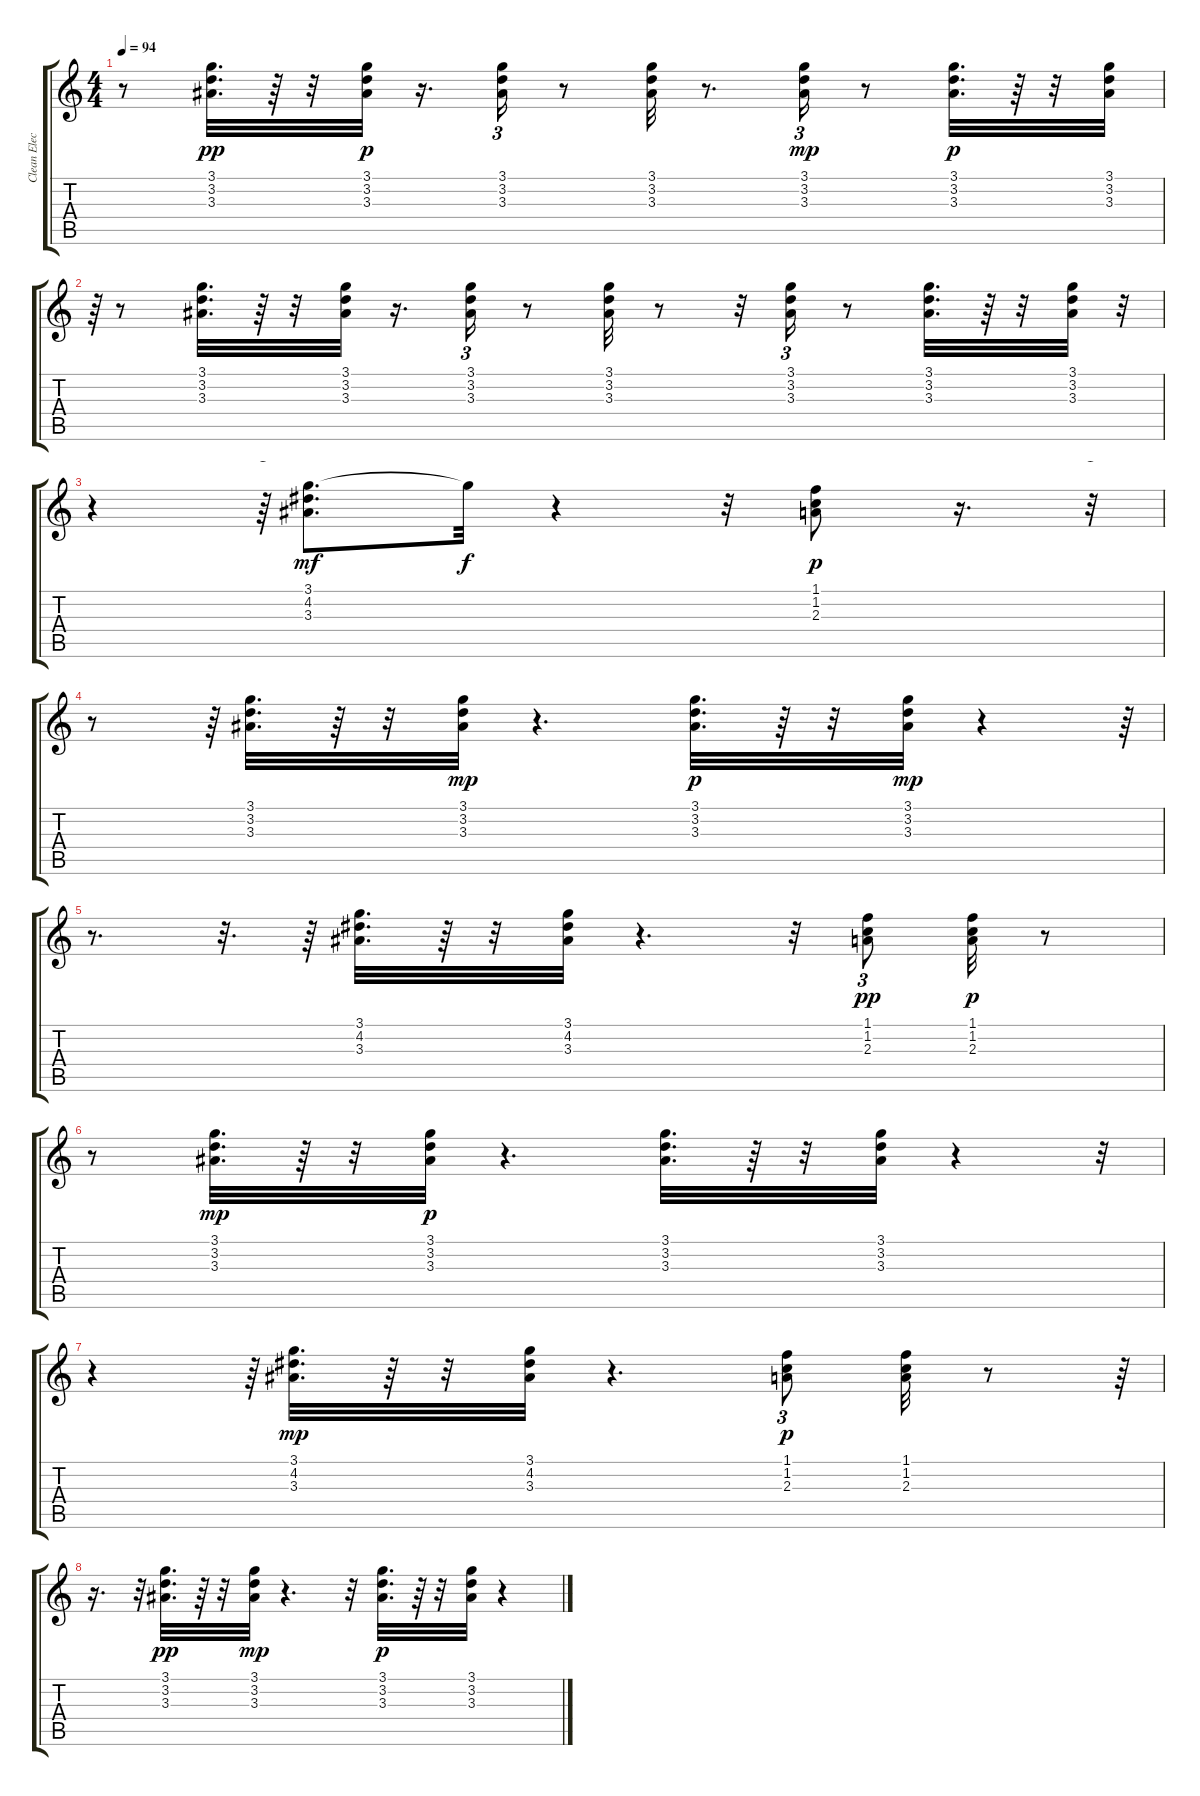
\track ("Clean Electric" "Clean Elec") {instrument electricguitarclean}
\staff {score tabs}
\tuning (E4 B3 G3 D3 A2 E2) {hide}
\ts (4 4)
\tempo 94
\clef g2
\ks c
r.8{dy p} (3.1 3.2 3.3).32{d dy pp} r.64 r.32 (3.1 3.2 3.3).32{dy p} r.16{d} (3.1 3.2 3.3).16{tu (3 2)} r.8 (3.1 3.2 3.3).32 r.8{d} (3.1 3.2 3.3).16{tu (3 2) dy mp} r.8 (3.1 3.2 3.3).32{d dy p} r.64 r.32 (3.1 3.2 3.3).32 |
r.64{tu (3 2)} r.8 (3.1 3.2 3.3).32{d} r.64 r.32 (3.1 3.2 3.3).32 r.16{d} (3.1 3.2 3.3).16{tu (3 2)} r.8 (3.1 3.2 3.3).32 r.8 r.32 (3.1 3.2 3.3).16{tu (3 2)} r.8 (3.1 3.2 3.3).32{d} r.64 r.32 (3.1 3.2 3.3).32 r.32{tu (3 2)} |
r.4 r.64{tu (3 2)} (3.1 4.2 3.3).8{d dy mf} 3.1{t}.32{dy f} r.4 r.32 (1.1 1.2 2.3).8{dy p} r.16{d} r.32{tu (3 2)} |
r.8 r.64{tu (3 2)} (3.1 3.2 3.3).32{d} r.64 r.32 (3.1 3.2 3.3).32{dy mp} r.4{d} (3.1 3.2 3.3).32{d dy p} r.64 r.32 (3.1 3.2 3.3).32{dy mp} r.4 r.64{tu (3 2)} |
r.8{d} r.32{d} r.64 (3.1 4.2 3.3).32{d} r.64 r.32 (3.1 4.2 3.3).32 r.4{d} r.32 (1.1 1.2 2.3).8{tu (3 2) dy pp} (1.1 1.2 2.3).32{dy p} r.8 |
r.8 (3.1 3.2 3.3).32{d dy mp} r.64 r.32 (3.1 3.2 3.3).32{dy p} r.4{d} (3.1 3.2 3.3).32{d} r.64 r.32 (3.1 3.2 3.3).32 r.4 r.32{tu (3 2)} |
r.4 r.64{tu (3 2)} (3.1 4.2 3.3).32{d dy mp} r.64 r.32 (3.1 4.2 3.3).32 r.4{d} (1.1 1.2 2.3).8{tu (3 2) dy p} (1.1 1.2 2.3).32 r.8 r.64{tu (3 2)} |
r.16{d} r.32{tu (3 2)} (3.1 3.2 3.3).32{d dy pp} r.64 r.32 (3.1 3.2 3.3).32{dy mp} r.4{d} r.32 (3.1 3.2 3.3).32{d dy p} r.64 r.32 (3.1 3.2 3.3).32 r.4
